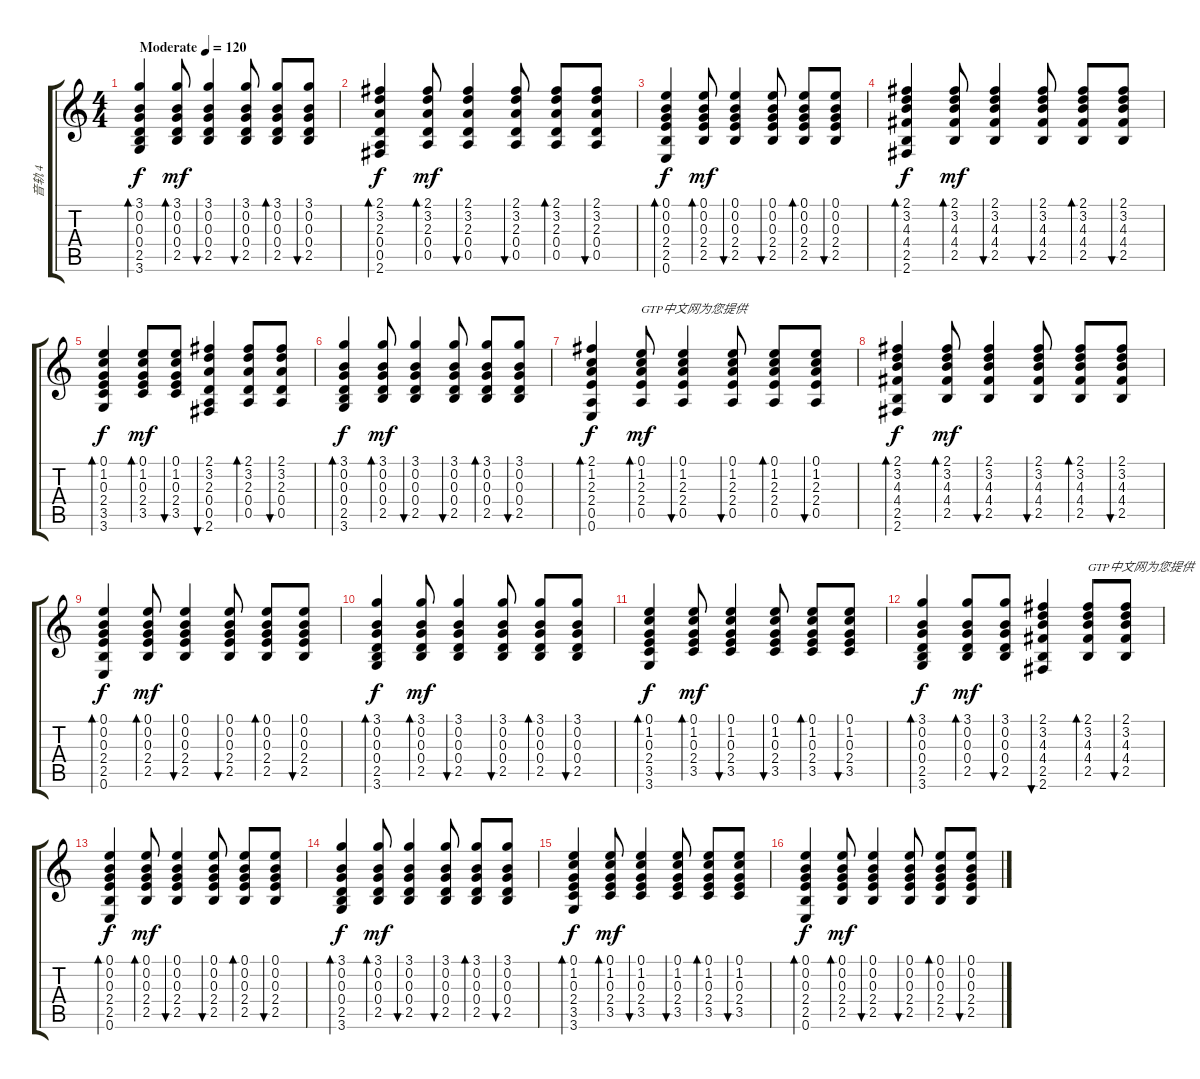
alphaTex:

\track ("音轨 4" "音轨 4") {instrument acousticguitarsteel}
\staff {score tabs}
\tuning (E4 B3 G3 D3 A2 E2) {hide}
\ts (4 4)
\tempo (120 "Moderate")
\clef g2
\ks c
(3.1 0.2 0.3 0.4 2.5 3.6).4{bd 60 dy f instrument acousticguitarsteel} (3.1 0.2 0.3 0.4 2.5).8{bd 60 dy mf} (3.1 0.2 0.3 0.4 2.5).4{bu 60} (3.1 0.2 0.3 0.4 2.5).8{bu 60} (3.1 0.2 0.3 0.4 2.5).8{bd 60} (3.1 0.2 0.3 0.4 2.5).8{bu 60} |
(2.1 3.2 2.3 0.4 0.5 2.6).4{bd 60 dy f} (2.1 3.2 2.3 0.4 0.5).8{bd 60 dy mf} (2.1 3.2 2.3 0.4 0.5).4{bu 60} (2.1 3.2 2.3 0.4 0.5).8{bu 60} (2.1 3.2 2.3 0.4 0.5).8{bd 60} (2.1 3.2 2.3 0.4 0.5).8{bu 60} |
(0.1 0.2 0.3 2.4 2.5 0.6).4{bd 60 dy f} (0.1 0.2 0.3 2.4 2.5).8{bd 60 dy mf} (0.1 0.2 0.3 2.4 2.5).4{bu 60} (0.1 0.2 0.3 2.4 2.5).8{bu 60} (0.1 0.2 0.3 2.4 2.5).8{bd 60} (0.1 0.2 0.3 2.4 2.5).8{bu 60} |
(2.1 3.2 4.3 4.4 2.5 2.6).4{bd 60 dy f} (2.1 3.2 4.3 4.4 2.5).8{bd 60 dy mf} (2.1 3.2 4.3 4.4 2.5).4{bu 60} (2.1 3.2 4.3 4.4 2.5).8{bu 60} (2.1 3.2 4.3 4.4 2.5).8{bd 60} (2.1 3.2 4.3 4.4 2.5).8{bu 60} |
(0.1 1.2 0.3 2.4 3.5 3.6).4{bd 60 dy f} (0.1 1.2 0.3 2.4 3.5).8{bd 60 dy mf} (0.1 1.2 0.3 2.4 3.5).8{bu 60} (2.1 3.2 2.3 0.4 0.5 2.6).4{bu 60} (2.1 3.2 2.3 0.4 0.5).8{bd 60} (2.1 3.2 2.3 0.4 0.5).8{bu 60} |
(3.1 0.2 0.3 0.4 2.5 3.6).4{bd 60 dy f} (3.1 0.2 0.3 0.4 2.5).8{bd 60 dy mf} (3.1 0.2 0.3 0.4 2.5).4{bu 60} (3.1 0.2 0.3 0.4 2.5).8{bu 60} (3.1 0.2 0.3 0.4 2.5).8{bd 60} (3.1 0.2 0.3 0.4 2.5).8{bu 60} |
(2.1 1.2 2.3 2.4 0.5 0.6).4{bd 60 dy f} (0.1 1.2 2.3 2.4 0.5).8{bd 60 txt "GTP中文网为您提供" dy mf} (0.1 1.2 2.3 2.4 0.5).4{bu 60} (0.1 1.2 2.3 2.4 0.5).8{bu 60} (0.1 1.2 2.3 2.4 0.5).8{bd 60} (0.1 1.2 2.3 2.4 0.5).8{bu 60} |
(2.1 3.2 4.3 4.4 2.5 2.6).4{bd 60 dy f} (2.1 3.2 4.3 4.4 2.5).8{bd 60 dy mf} (2.1 3.2 4.3 4.4 2.5).4{bu 60} (2.1 3.2 4.3 4.4 2.5).8{bu 60} (2.1 3.2 4.3 4.4 2.5).8{bd 60} (2.1 3.2 4.3 4.4 2.5).8{bu 60} |
(0.1 0.2 0.3 2.4 2.5 0.6).4{bd 60 dy f} (0.1 0.2 0.3 2.4 2.5).8{bd 60 dy mf} (0.1 0.2 0.3 2.4 2.5).4{bu 60} (0.1 0.2 0.3 2.4 2.5).8{bu 60} (0.1 0.2 0.3 2.4 2.5).8{bd 60} (0.1 0.2 0.3 2.4 2.5).8{bu 60} |
(3.1 0.2 0.3 0.4 2.5 3.6).4{bd 60 dy f} (3.1 0.2 0.3 0.4 2.5).8{bd 60 dy mf} (3.1 0.2 0.3 0.4 2.5).4{bu 60} (3.1 0.2 0.3 0.4 2.5).8{bu 60} (3.1 0.2 0.3 0.4 2.5).8{bd 60} (3.1 0.2 0.3 0.4 2.5).8{bu 60} |
(0.1 1.2 0.3 2.4 3.5 3.6).4{bd 60 dy f} (0.1 1.2 0.3 2.4 3.5).8{bd 60 dy mf} (0.1 1.2 0.3 2.4 3.5).4{bu 60} (0.1 1.2 0.3 2.4 3.5).8{bu 60} (0.1 1.2 0.3 2.4 3.5).8{bd 60} (0.1 1.2 0.3 2.4 3.5).8{bu 60} |
(3.1 0.2 0.3 0.4 2.5 3.6).4{bd 60 dy f} (3.1 0.2 0.3 0.4 2.5).8{bd 60 dy mf} (3.1 0.2 0.3 0.4 2.5).8{bu 60} (2.1 3.2 4.3 4.4 2.5 2.6).4{bu 60} (2.1 3.2 4.3 4.4 2.5).8{bd 60 txt "GTP中文网为您提供"} (2.1 3.2 4.3 4.4 2.5).8{bu 60} |
(0.1 0.2 0.3 2.4 2.5 0.6).4{bd 60 dy f} (0.1 0.2 0.3 2.4 2.5).8{bd 60 dy mf} (0.1 0.2 0.3 2.4 2.5).4{bu 60} (0.1 0.2 0.3 2.4 2.5).8{bu 60} (0.1 0.2 0.3 2.4 2.5).8{bd 60} (0.1 0.2 0.3 2.4 2.5).8{bu 60} |
(3.1 0.2 0.3 0.4 2.5 3.6).4{bd 60 dy f} (3.1 0.2 0.3 0.4 2.5).8{bd 60 dy mf} (3.1 0.2 0.3 0.4 2.5).4{bu 60} (3.1 0.2 0.3 0.4 2.5).8{bu 60} (3.1 0.2 0.3 0.4 2.5).8{bd 60} (3.1 0.2 0.3 0.4 2.5).8{bu 60} |
(0.1 1.2 0.3 2.4 3.5 3.6).4{bd 60 dy f} (0.1 1.2 0.3 2.4 3.5).8{bd 60 dy mf} (0.1 1.2 0.3 2.4 3.5).4{bu 60} (0.1 1.2 0.3 2.4 3.5).8{bu 60} (0.1 1.2 0.3 2.4 3.5).8{bd 60} (0.1 1.2 0.3 2.4 3.5).8{bu 60} |
(0.1 0.2 0.3 2.4 2.5 0.6).4{bd 60 dy f} (0.1 0.2 0.3 2.4 2.5).8{bd 60 dy mf} (0.1 0.2 0.3 2.4 2.5).4{bu 60} (0.1 0.2 0.3 2.4 2.5).8{bu 60} (0.1 0.2 0.3 2.4 2.5).8{bd 60} (0.1 0.2 0.3 2.4 2.5).8{bu 60}
